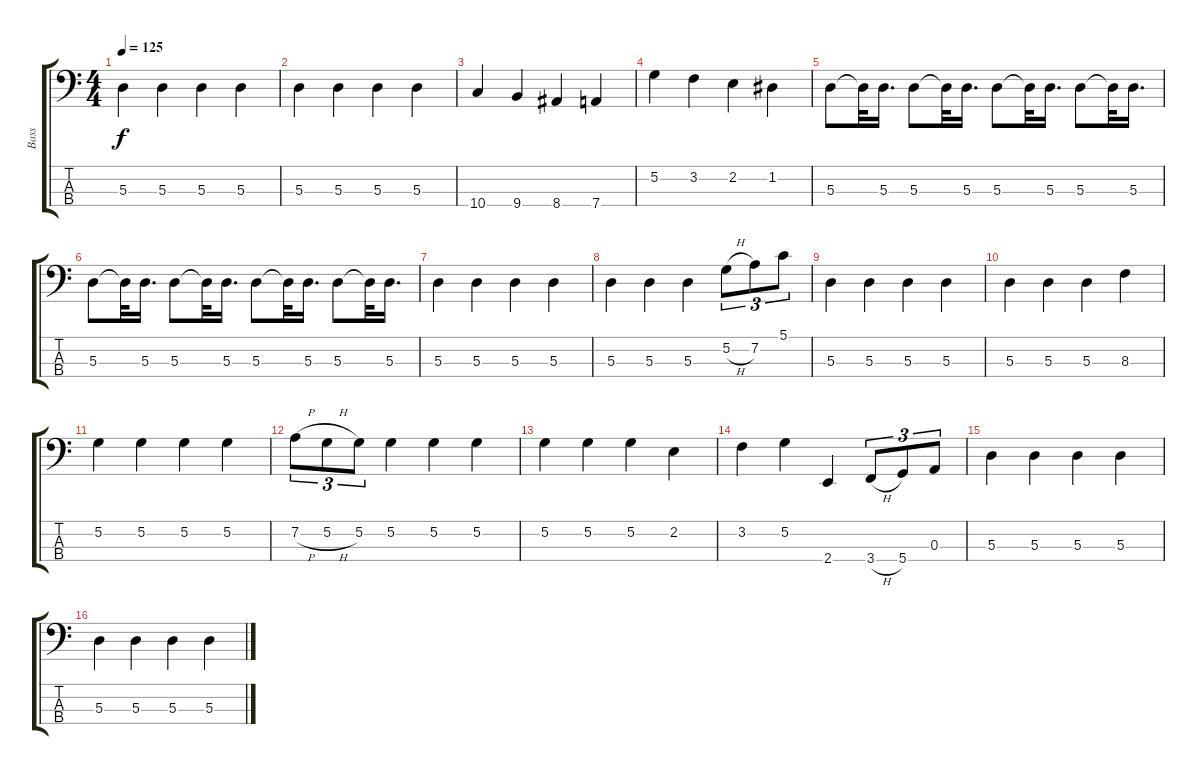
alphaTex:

\track ("Bass" "Bass") {instrument electricbasspick}
\staff {score tabs}
\tuning (G2 D2 A1 D1) {hide}
\ts (4 4)
\tempo 125
\clef f4
\ks c
5.3.4{dy f} 5.3.4 5.3.4 5.3.4 |
5.3.4 5.3.4 5.3.4 5.3.4 |
10.4.4 9.4.4 8.4.4 7.4.4 |
5.2.4 3.2.4 2.2.4 1.2.4 |
5.3.8 5.3{t}.32 5.3.16{d} 5.3.8 5.3{t}.32 5.3.16{d} 5.3.8 5.3{t}.32 5.3.16{d} 5.3.8 5.3{t}.32 5.3.16{d} |
5.3.8 5.3{t}.32 5.3.16{d} 5.3.8 5.3{t}.32 5.3.16{d} 5.3.8 5.3{t}.32 5.3.16{d} 5.3.8 5.3{t}.32 5.3.16{d} |
5.3.4 5.3.4 5.3.4 5.3.4 |
5.3.4 5.3.4 5.3.4 5.2{h}.8{tu (3 2)} 7.2.8{tu (3 2)} 5.1.8{tu (3 2)} |
5.3.4 5.3.4 5.3.4 5.3.4 |
5.3.4 5.3.4 5.3.4 8.3.4 |
5.2.4 5.2.4 5.2.4 5.2.4 |
7.2{h}.8{tu (3 2)} 5.2{h}.8{tu (3 2)} 5.2.8{tu (3 2)} 5.2.4 5.2.4 5.2.4 |
5.2.4 5.2.4 5.2.4 2.2.4 |
3.2.4 5.2.4 2.4.4 3.4{h}.8{tu (3 2)} 5.4.8{tu (3 2)} 0.3.8{tu (3 2)} |
5.3.4 5.3.4 5.3.4 5.3.4 |
5.3.4 5.3.4 5.3.4 5.3.4
